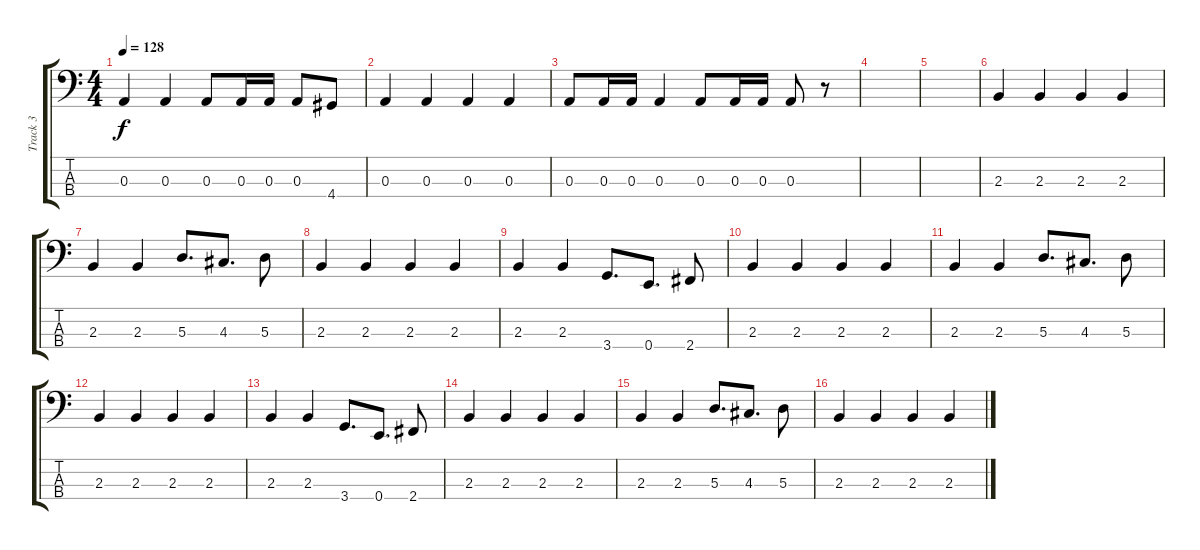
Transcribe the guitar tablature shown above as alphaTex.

\track ("Track 3" "Track 3") {instrument electricbassfinger}
\staff {score tabs}
\tuning (G2 D2 A1 E1) {hide}
\ts (4 4)
\tempo 128
\clef f4
\ks c
0.3.4{dy f} 0.3.4 0.3.8 0.3.16 0.3.16 0.3.8 4.4.8 |
0.3.4 0.3.4 0.3.4 0.3.4 |
0.3.8 0.3.16 0.3.16 0.3.4 0.3.8 0.3.16 0.3.16 0.3.8 r.8 |
|
|
2.3.4 2.3.4 2.3.4 2.3.4 |
2.3.4 2.3.4 5.3.8{d} 4.3.8{d} 5.3.8 |
2.3.4 2.3.4 2.3.4 2.3.4 |
2.3.4 2.3.4 3.4.8{d} 0.4.8{d} 2.4.8 |
2.3.4 2.3.4 2.3.4 2.3.4 |
2.3.4 2.3.4 5.3.8{d} 4.3.8{d} 5.3.8 |
2.3.4 2.3.4 2.3.4 2.3.4 |
2.3.4 2.3.4 3.4.8{d} 0.4.8{d} 2.4.8 |
2.3.4 2.3.4 2.3.4 2.3.4 |
2.3.4 2.3.4 5.3.8{d} 4.3.8{d} 5.3.8 |
2.3.4 2.3.4 2.3.4 2.3.4
